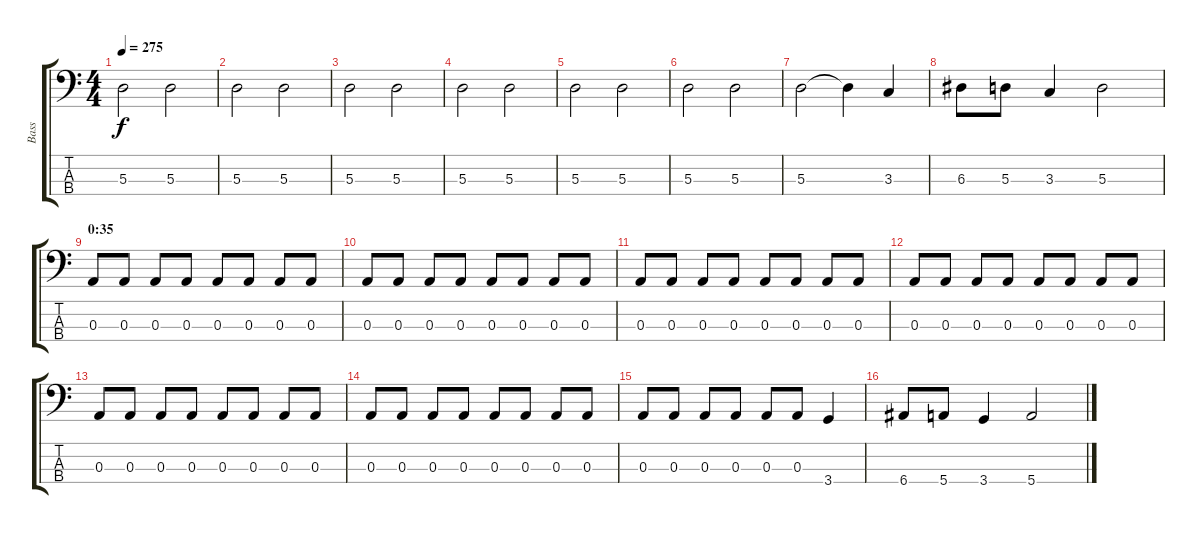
\track ("Bass" "Bass") {instrument electricbasspick}
\staff {score tabs}
\tuning (G2 D2 A1 E1) {hide}
\ts (4 4)
\tempo 275
\clef f4
\ks c
5.3.2{dy f} 5.3.2 |
5.3.2 5.3.2 |
5.3.2 5.3.2 |
5.3.2 5.3.2 |
5.3.2 5.3.2 |
5.3.2 5.3.2 |
5.3.2 5.3{t}.4 3.3.4 |
6.3.8 5.3.8 3.3.4 5.3.2 |
\section ("" "0:35")
0.3.8 0.3.8 0.3.8 0.3.8 0.3.8 0.3.8 0.3.8 0.3.8 |
0.3.8 0.3.8 0.3.8 0.3.8 0.3.8 0.3.8 0.3.8 0.3.8 |
0.3.8 0.3.8 0.3.8 0.3.8 0.3.8 0.3.8 0.3.8 0.3.8 |
0.3.8 0.3.8 0.3.8 0.3.8 0.3.8 0.3.8 0.3.8 0.3.8 |
0.3.8 0.3.8 0.3.8 0.3.8 0.3.8 0.3.8 0.3.8 0.3.8 |
0.3.8 0.3.8 0.3.8 0.3.8 0.3.8 0.3.8 0.3.8 0.3.8 |
0.3.8 0.3.8 0.3.8 0.3.8 0.3.8 0.3.8 3.4.4 |
6.4.8 5.4.8 3.4.4 5.4.2
